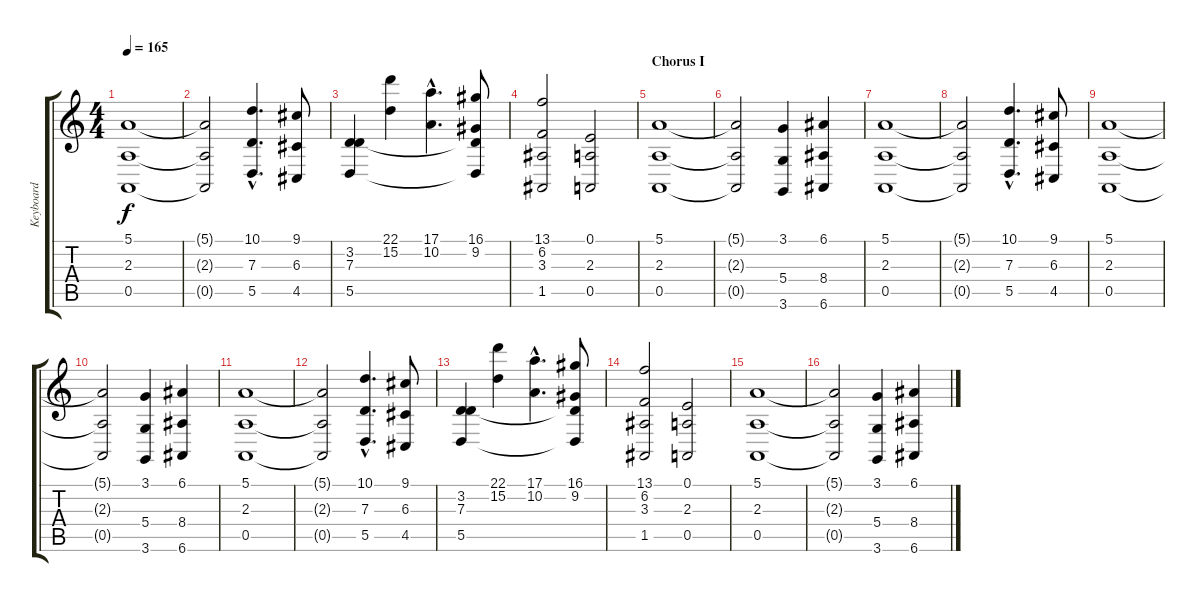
\track ("Keyboard" "Keyboard") {instrument choiraahs}
\staff {score tabs}
\tuning (E4 B3 G3 D3 A2 E2) {hide}
\ts (4 4)
\tempo 165
\clef g2
\ks c
(5.1 2.3 0.5).1{dy f} |
(5.1{t} 2.3{t} 0.5{t}).2 (10.1{hac} 7.3{hac} 5.5{hac}).4{d} (9.1 6.3 4.5).8 |
(3.2 7.3 5.5).4 (22.1 15.2).4 (17.1{hac} 10.2{hac}).4{d} (16.1 9.2 7.3{t} 5.5{t}).8 |
(13.1 6.2 3.3 1.5).2 (0.1 2.3 0.5).2 |
\section ("" "Chorus I")
(5.1 2.3 0.5).1 |
(5.1{t} 2.3{t} 0.5{t}).2 (3.1 5.4 3.6).4 (6.1 8.4 6.6).4 |
(5.1 2.3 0.5).1 |
(5.1{t} 2.3{t} 0.5{t}).2 (10.1{hac} 7.3{hac} 5.5{hac}).4{d} (9.1 6.3 4.5).8 |
(5.1 2.3 0.5).1 |
(5.1{t} 2.3{t} 0.5{t}).2 (3.1 5.4 3.6).4 (6.1 8.4 6.6).4 |
(5.1 2.3 0.5).1 |
(5.1{t} 2.3{t} 0.5{t}).2 (10.1{hac} 7.3{hac} 5.5{hac}).4{d} (9.1 6.3 4.5).8 |
(3.2 7.3 5.5).4 (22.1 15.2).4 (17.1{hac} 10.2{hac}).4{d} (16.1 9.2 7.3{t} 5.5{t}).8 |
(13.1 6.2 3.3 1.5).2 (0.1 2.3 0.5).2 |
(5.1 2.3 0.5).1 |
(5.1{t} 2.3{t} 0.5{t}).2 (3.1 5.4 3.6).4 (6.1 8.4 6.6).4
